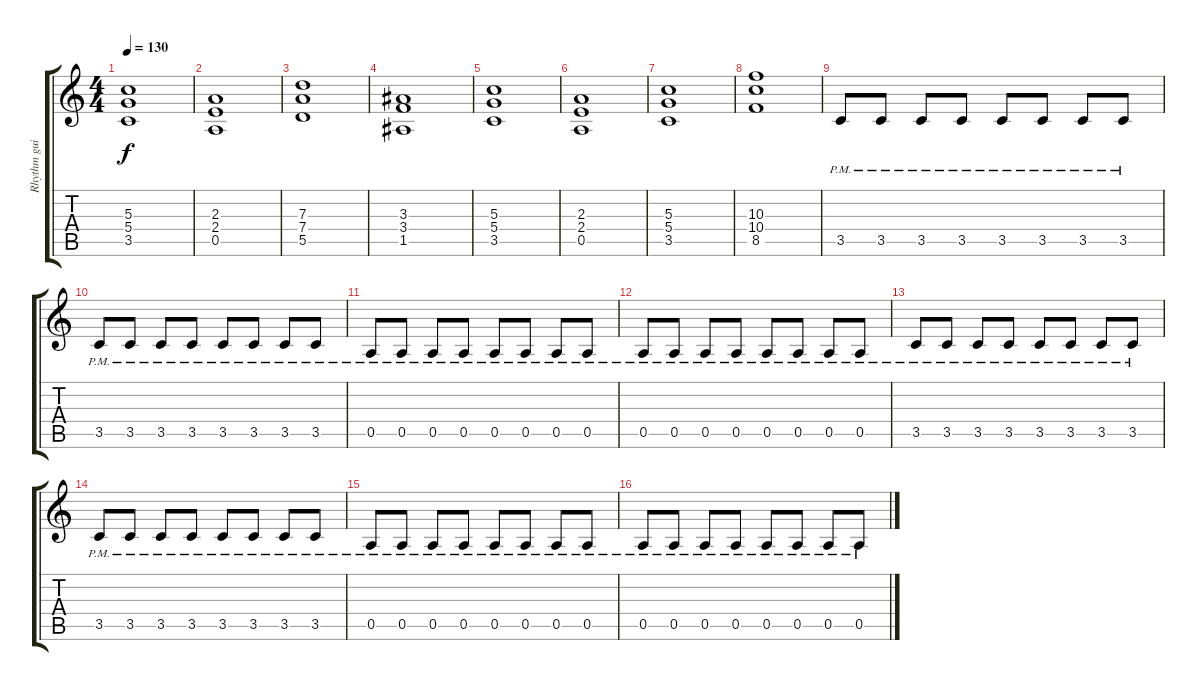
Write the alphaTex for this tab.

\track ("Rhythm guitar" "Rhythm gui") {instrument distortionguitar}
\staff {score tabs}
\tuning (E4 B3 G3 D3 A2 E2) {hide}
\ts (4 4)
\tempo 130
\clef g2
\ks c
(5.3 5.4 3.5).1{dy f} |
(2.3 2.4 0.5).1 |
(7.3 7.4 5.5).1 |
(3.3 3.4 1.5).1 |
(5.3 5.4 3.5).1 |
(2.3 2.4 0.5).1 |
(5.3 5.4 3.5).1 |
(10.3 10.4 8.5).1 |
3.5{pm}.8 3.5{pm}.8 3.5{pm}.8 3.5{pm}.8 3.5{pm}.8 3.5{pm}.8 3.5{pm}.8 3.5{pm}.8 |
3.5{pm}.8 3.5{pm}.8 3.5{pm}.8 3.5{pm}.8 3.5{pm}.8 3.5{pm}.8 3.5{pm}.8 3.5{pm}.8 |
0.5{pm}.8 0.5{pm}.8 0.5{pm}.8 0.5{pm}.8 0.5{pm}.8 0.5{pm}.8 0.5{pm}.8 0.5{pm}.8 |
0.5{pm}.8 0.5{pm}.8 0.5{pm}.8 0.5{pm}.8 0.5{pm}.8 0.5{pm}.8 0.5{pm}.8 0.5{pm}.8 |
3.5{pm}.8 3.5{pm}.8 3.5{pm}.8 3.5{pm}.8 3.5{pm}.8 3.5{pm}.8 3.5{pm}.8 3.5{pm}.8 |
3.5{pm}.8 3.5{pm}.8 3.5{pm}.8 3.5{pm}.8 3.5{pm}.8 3.5{pm}.8 3.5{pm}.8 3.5{pm}.8 |
0.5{pm}.8 0.5{pm}.8 0.5{pm}.8 0.5{pm}.8 0.5{pm}.8 0.5{pm}.8 0.5{pm}.8 0.5{pm}.8 |
0.5{pm}.8 0.5{pm}.8 0.5{pm}.8 0.5{pm}.8 0.5{pm}.8 0.5{pm}.8 0.5{pm}.8 0.5{pm}.8
